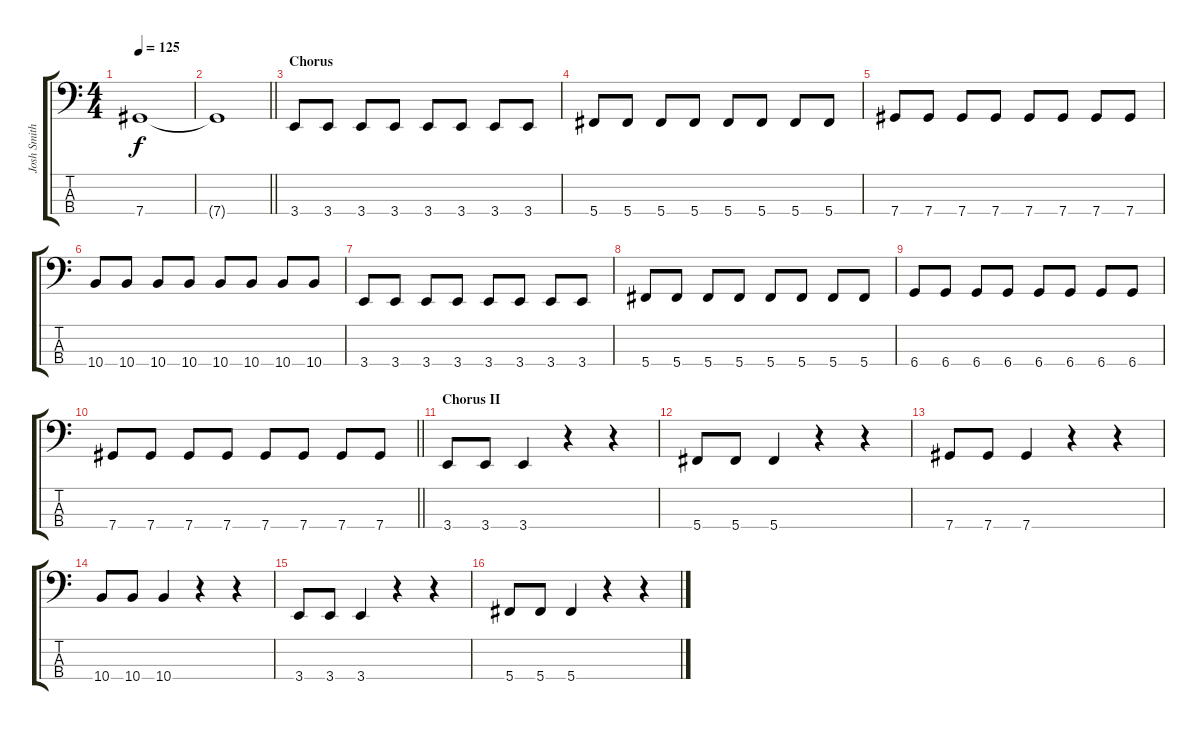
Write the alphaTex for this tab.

\track ("Josh Smith" "Josh Smith") {instrument electricbassfinger}
\staff {score tabs}
\tuning (Gb2 Db2 Ab1 Db1) {hide}
\ts (4 4)
\tempo 125
\clef f4
\ks c
7.4{t}.1{dy f} |
\barLineRight lightlight
7.4{t}.1 |
\section ("" "Chorus")
3.4.8 3.4.8 3.4.8 3.4.8 3.4.8 3.4.8 3.4.8 3.4.8 |
5.4.8 5.4.8 5.4.8 5.4.8 5.4.8 5.4.8 5.4.8 5.4.8 |
7.4.8 7.4.8 7.4.8 7.4.8 7.4.8 7.4.8 7.4.8 7.4.8 |
10.4.8 10.4.8 10.4.8 10.4.8 10.4.8 10.4.8 10.4.8 10.4.8 |
3.4.8 3.4.8 3.4.8 3.4.8 3.4.8 3.4.8 3.4.8 3.4.8 |
5.4.8 5.4.8 5.4.8 5.4.8 5.4.8 5.4.8 5.4.8 5.4.8 |
6.4.8 6.4.8 6.4.8 6.4.8 6.4.8 6.4.8 6.4.8 6.4.8 |
\barLineRight lightlight
7.4.8 7.4.8 7.4.8 7.4.8 7.4.8 7.4.8 7.4.8 7.4.8 |
\section ("" "Chorus II")
3.4.8 3.4.8 3.4.4 r.4 r.4 |
5.4.8 5.4.8 5.4.4 r.4 r.4 |
7.4.8 7.4.8 7.4.4 r.4 r.4 |
10.4.8 10.4.8 10.4.4 r.4 r.4 |
3.4.8 3.4.8 3.4.4 r.4 r.4 |
5.4.8 5.4.8 5.4.4 r.4 r.4
